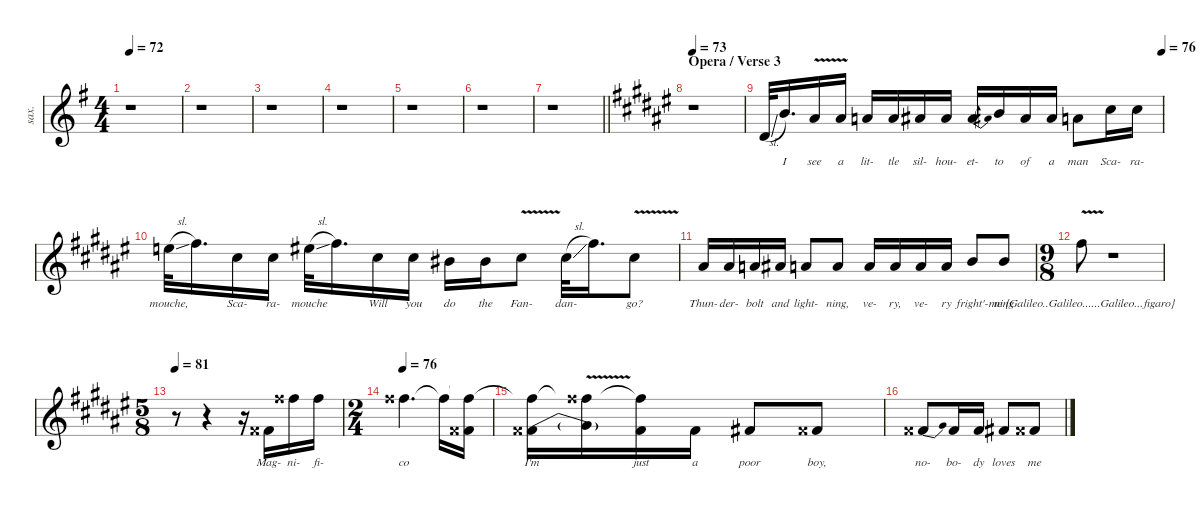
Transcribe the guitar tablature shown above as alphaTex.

\defaultSystemsLayout 4
\hideDynamics
\bracketExtendMode nobrackets
\otherSystemsTrackNameOrientation horizontal
\track ("Vocals Lead" "sax.") {instrument altosax}
\staff {score}
\tuning (E4 B3 G3 D3 A2 E2)
\displaytranspose 9
\ts (4 4)
\tempo 72
\clef g2
\ks g
r.1{dy ff beam Down} |
r.1{beam Down} |
r.1{beam Down} |
r.1{beam Down} |
r.1{beam Down} |
r.1{beam Down} |
\barLineRight lightlight
r.1{beam Down} |
\section ("" "Opera / Verse 3")
\tempo 73
\ks f#
r.1{beam Down} |
\tempo (76 1)
4.4{sl acc #}.32{dy f beam Up} 12.4{acc forcenatural}.16{d lyrics (0 "I") lyrics (1 "") lyrics (2 "") lyrics (3 "") lyrics (4 "") beam Up} 11.4{v acc #}.16{lyrics (0 "see") lyrics (1 "") lyrics (2 "") lyrics (3 "") lyrics (4 "") beam Up} 11.4{v acc #}.16{lyrics (0 "a") lyrics (1 "") lyrics (2 "") lyrics (3 "") lyrics (4 "") beam Up} 10.4{acc forcenatural}.16{lyrics (0 "lit-") lyrics (1 "") lyrics (2 "") lyrics (3 "") lyrics (4 "") beam Up} 10.4{acc forcenatural}.16{lyrics (0 "tle") lyrics (1 "") lyrics (2 "") lyrics (3 "") lyrics (4 "") beam Up} 11.4{acc #}.16{lyrics (0 "sil-") lyrics (1 "") lyrics (2 "") lyrics (3 "") lyrics (4 "") beam Up} 11.4{acc #}.16{lyrics (0 "hou-") lyrics (1 "") lyrics (2 "") lyrics (3 "") lyrics (4 "") beam Up} 11.4{be (bend 0 0 15 1) acc #}.16{lyrics (0 "et-") lyrics (1 "") lyrics (2 "") lyrics (3 "") lyrics (4 "") beam Up} 12.4{acc forcenatural}.16{lyrics (0 "to") lyrics (1 "") lyrics (2 "") lyrics (3 "") lyrics (4 "") beam Up} 11.4{acc #}.16{lyrics (0 "of") lyrics (1 "") lyrics (2 "") lyrics (3 "") lyrics (4 "") beam Up} 11.4{acc #}.16{lyrics (0 "a") lyrics (1 "") lyrics (2 "") lyrics (3 "") lyrics (4 "") beam Up} 10.4{acc forcenatural}.8{lyrics (0 "man") lyrics (1 "") lyrics (2 "") lyrics (3 "") lyrics (4 "") beam Down} 9.3{acc #}.16{lyrics (0 "Sca-") lyrics (1 "") lyrics (2 "") lyrics (3 "") lyrics (4 "") dy mf beam Down} 9.3{acc #}.16{lyrics (0 "ra-") lyrics (1 "") lyrics (2 "") lyrics (3 "") lyrics (4 "") beam Down} |
8.2{sl acc forcenatural}.32{lyrics (0 "mouche,") lyrics (1 "") lyrics (2 "") lyrics (3 "") lyrics (4 "") beam Down} 10.2{acc #}.16{d lyrics (0 " ") lyrics (1 "") lyrics (2 "") lyrics (3 "") lyrics (4 "") beam Down} 9.3{acc #}.16{lyrics (0 "Sca-") lyrics (1 "") lyrics (2 "") lyrics (3 "") lyrics (4 "") beam Down} 9.3{acc #}.16{lyrics (0 "ra-") lyrics (1 "") lyrics (2 "") lyrics (3 "") lyrics (4 "") beam Down} 9.2{sl acc #}.32{lyrics (0 "mouche") lyrics (1 "") lyrics (2 "") lyrics (3 "") lyrics (4 "") beam Down} 10.2{acc #}.16{d beam Down} 9.3{acc #}.16{lyrics (0 "Will") lyrics (1 "") lyrics (2 "") lyrics (3 "") lyrics (4 "") beam Down} 9.3{acc #}.16{lyrics (0 "you") lyrics (1 "") lyrics (2 "") lyrics (3 "") lyrics (4 "") beam Down} 8.3{acc #}.16{lyrics (0 "do") lyrics (1 "") lyrics (2 "") lyrics (3 "") lyrics (4 "") beam Down} 8.3{acc #}.16{lyrics (0 "the") lyrics (1 "") lyrics (2 "") lyrics (3 "") lyrics (4 "") beam Down} 9.3{v acc #}.8{lyrics (0 "Fan-") lyrics (1 "") lyrics (2 "") lyrics (3 "") lyrics (4 "") beam Down} 9.3{sl acc #}.32{lyrics (0 "dan-") lyrics (1 "") lyrics (2 "") lyrics (3 "") lyrics (4 "") beam Down} 14.3{acc #}.16{d lyrics (0 " ") lyrics (1 "") lyrics (2 "") lyrics (3 "") lyrics (4 "") beam Down} 9.3{v acc #}.8{lyrics (0 "go?") lyrics (1 "") lyrics (2 "") lyrics (3 "") lyrics (4 "") beam Down} |
6.3{acc #}.16{lyrics (0 "Thun-") lyrics (1 "") lyrics (2 "") lyrics (3 "") lyrics (4 "") dy mp beam Up} 6.3{acc #}.16{lyrics (0 "der-") lyrics (1 "") lyrics (2 "") lyrics (3 "") lyrics (4 "") beam Up} 5.3{acc forcenatural}.16{lyrics (0 "bolt") lyrics (1 "") lyrics (2 "") lyrics (3 "") lyrics (4 "") beam Up} 6.3{acc #}.16{lyrics (0 "and") lyrics (1 "") lyrics (2 "") lyrics (3 "") lyrics (4 "") beam Up} 5.3{acc forcenatural}.8{lyrics (0 "light-") lyrics (1 "") lyrics (2 "") lyrics (3 "") lyrics (4 "") beam Up} 5.3{acc forcenatural}.8{lyrics (0 "ning,") lyrics (1 "") lyrics (2 "") lyrics (3 "") lyrics (4 "") beam Up} 5.3{acc forcenatural}.16{lyrics (0 "ve-") lyrics (1 "") lyrics (2 "") lyrics (3 "") lyrics (4 "") beam Up} 5.3{acc forcenatural}.16{lyrics (0 "ry,") lyrics (1 "") lyrics (2 "") lyrics (3 "") lyrics (4 "") beam Up} 5.3{acc forcenatural}.16{lyrics (0 "ve-") lyrics (1 "") lyrics (2 "") lyrics (3 "") lyrics (4 "") beam Up} 5.3{acc forcenatural}.16{lyrics (0 "ry") lyrics (1 "") lyrics (2 "") lyrics (3 "") lyrics (4 "") beam Up} 7.3{acc forcenatural}.8{lyrics (0 "fright'-") lyrics (1 "") lyrics (2 "") lyrics (3 "") lyrics (4 "") beam Up} 7.3{acc forcenatural}.8{lyrics (0 "ning") lyrics (1 "") lyrics (2 "") lyrics (3 "") lyrics (4 "") beam Up} |
\ts (9 8)
\beaming (8 3 3 3)
10.2{v acc #}.8{lyrics (0 "me {Galileo..Galileo......Galileo...figaro}") lyrics (1 "") lyrics (2 "") lyrics (3 "") lyrics (4 "") beam Down} r.1{beam Down} |
\ts (5 8)
\beaming (8 3 2)
\tempo 81
r.8{beam Down} r.4{beam Down} r.16{beam Down} 13.5{acc x}.16{lyrics (0 "Mag-") lyrics (1 "") lyrics (2 "") lyrics (3 "") lyrics (4 "") dy f beam Down} 6.1{acc x}.16{lyrics (0 "ni-") lyrics (1 "") lyrics (2 "") lyrics (3 "") lyrics (4 "") beam Down} 6.1{acc x}.16{lyrics (0 "fi-") lyrics (1 "") lyrics (2 "") lyrics (3 "") lyrics (4 "") beam Down} |
\ts (2 4)
\beaming (8 2 2)
\tempo 76
6.1{acc x}.4{d lyrics (0 "co") lyrics (1 "") lyrics (2 "") lyrics (3 "") lyrics (4 "") dy mf beam Down} 6.1{t acc x}.16{dy f beam Down} (6.1{t acc x} 13.5{acc x}).16{lyrics (0 " ") lyrics (1 "") lyrics (2 "") lyrics (3 "") lyrics (4 "") beam Down} |
(13.5{be (bend 0 0 60 2) acc x} 6.1{t acc x}).16{lyrics (0 "I'm") lyrics (1 "") lyrics (2 "") lyrics (3 "") lyrics (4 "") dy mf beam Down} (6.1{t acc x} 13.5{v t}).16{dy f beam Down} (6.1{t acc x} 13.5{acc x}).16{lyrics (0 "just") lyrics (1 "") lyrics (2 "") lyrics (3 "") lyrics (4 "") beam Down} 13.5{acc x}.16{lyrics (0 "a") lyrics (1 "") lyrics (2 "") lyrics (3 "") lyrics (4 "") beam Down} 12.5{acc #}.8{lyrics (0 "poor") lyrics (1 "") lyrics (2 "") lyrics (3 "") lyrics (4 "") beam Up} 13.5{acc x}.8{lyrics (0 "boy,") lyrics (1 "") lyrics (2 "") lyrics (3 "") lyrics (4 "") beam Up} |
13.5{be (bend 0 0 30 2) acc x}.8{lyrics (0 "no-") lyrics (1 "") lyrics (2 "") lyrics (3 "") lyrics (4 "") beam Up} 13.5{acc x}.16{lyrics (0 "bo-") lyrics (1 "") lyrics (2 "") lyrics (3 "") lyrics (4 "") beam Up} 13.5{acc x}.16{lyrics (0 "dy") lyrics (1 "") lyrics (2 "") lyrics (3 "") lyrics (4 "") beam Up} 12.5{acc #}.8{lyrics (0 "loves") lyrics (1 "") lyrics (2 "") lyrics (3 "") lyrics (4 "") beam Up} 13.5{acc x}.8{lyrics (0 "me") lyrics (1 "") lyrics (2 "") lyrics (3 "") lyrics (4 "") beam Up}
